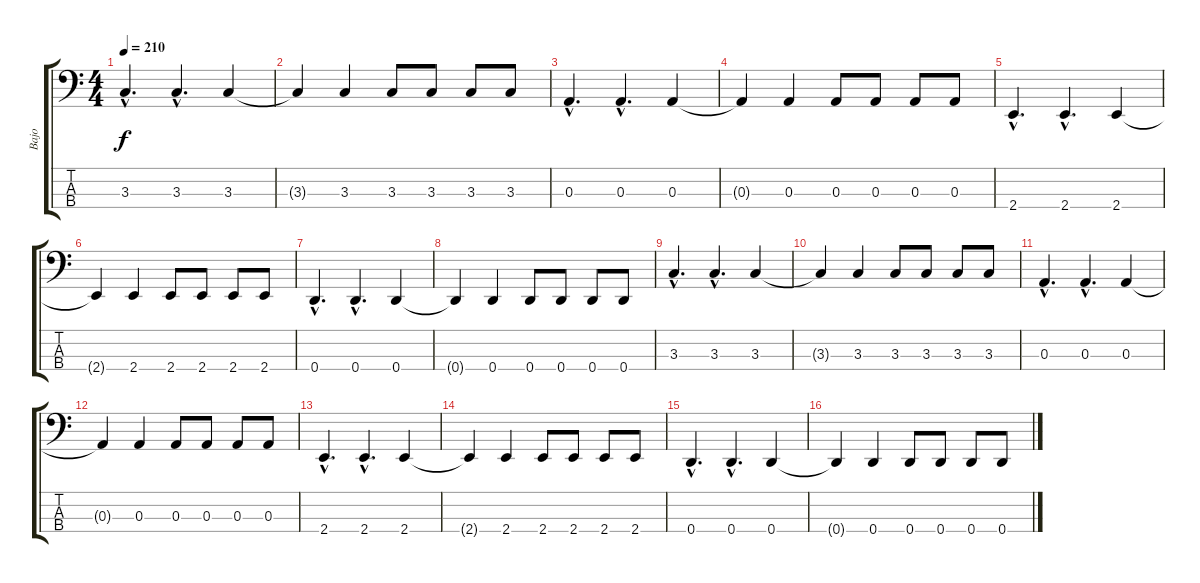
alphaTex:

\track ("Bajo" "Bajo") {instrument electricbasspick}
\staff {score tabs}
\tuning (G2 D2 A1 D1) {hide}
\ts (4 4)
\tempo 210
\clef f4
\ks c
3.3{hac}.4{d dy f} 3.3{hac}.4{d} 3.3.4 |
3.3{t}.4 3.3.4 3.3.8 3.3.8 3.3.8 3.3.8 |
0.3{hac}.4{d} 0.3{hac}.4{d} 0.3.4 |
0.3{t}.4 0.3.4 0.3.8 0.3.8 0.3.8 0.3.8 |
2.4{hac}.4{d} 2.4{hac}.4{d} 2.4.4 |
2.4{t}.4 2.4.4 2.4.8 2.4.8 2.4.8 2.4.8 |
0.4{hac}.4{d} 0.4{hac}.4{d} 0.4.4 |
0.4{t}.4 0.4.4 0.4.8 0.4.8 0.4.8 0.4.8 |
3.3{hac}.4{d} 3.3{hac}.4{d} 3.3.4 |
3.3{t}.4 3.3.4 3.3.8 3.3.8 3.3.8 3.3.8 |
0.3{hac}.4{d} 0.3{hac}.4{d} 0.3.4 |
0.3{t}.4 0.3.4 0.3.8 0.3.8 0.3.8 0.3.8 |
2.4{hac}.4{d} 2.4{hac}.4{d} 2.4.4 |
2.4{t}.4 2.4.4 2.4.8 2.4.8 2.4.8 2.4.8 |
0.4{hac}.4{d} 0.4{hac}.4{d} 0.4.4 |
0.4{t}.4 0.4.4 0.4.8 0.4.8 0.4.8 0.4.8
